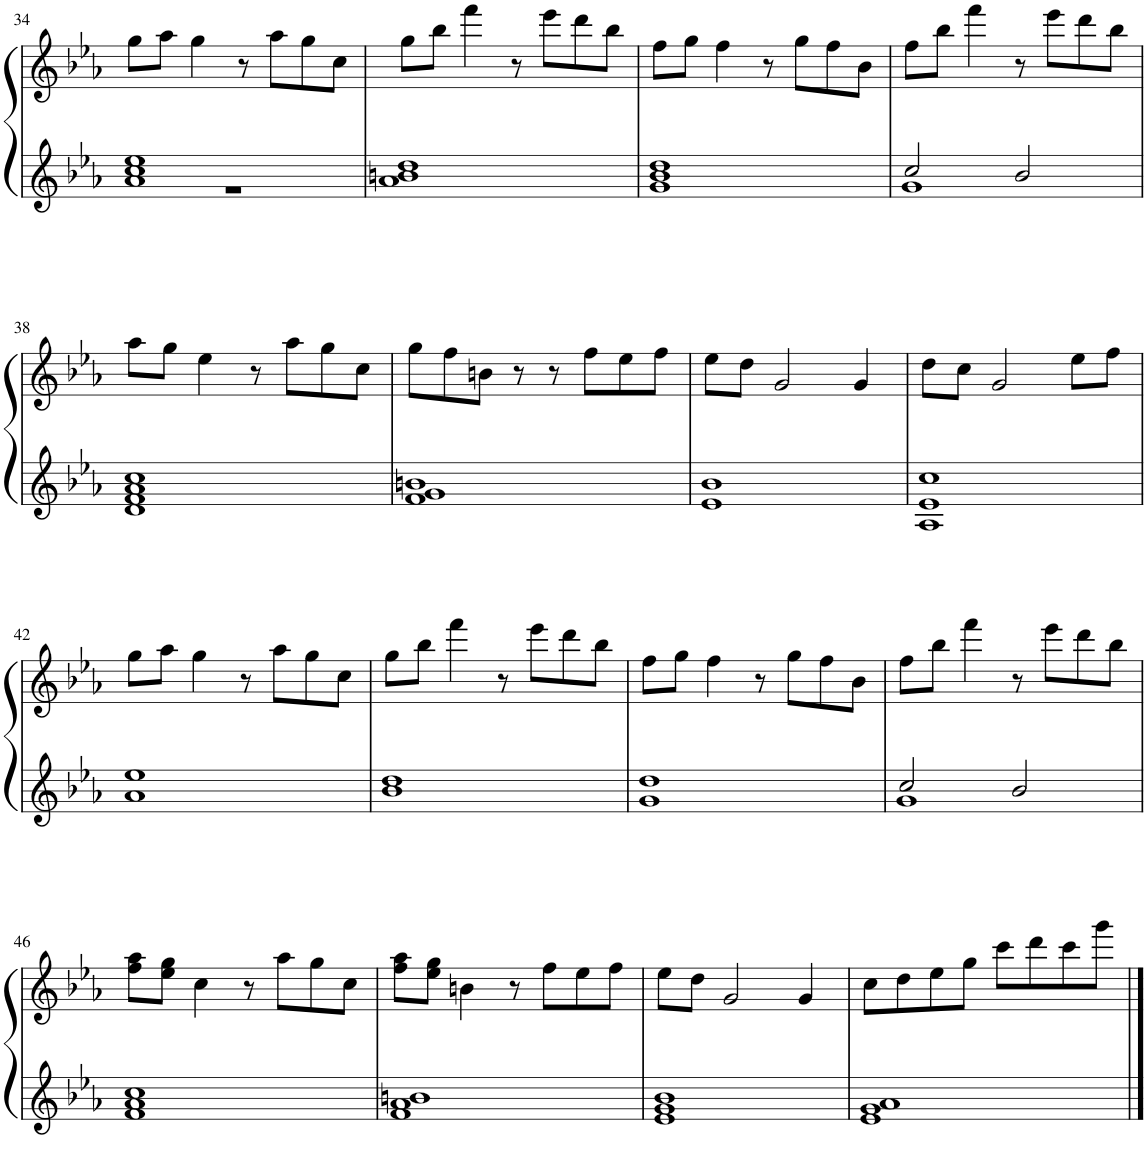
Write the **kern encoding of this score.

**kern	**kern
*part1	*part1
*staff2	*staff1
*I"Piano	*
*I'Pno.	*
!!LO:PB:g=z
*clefG2	*clefG2
*k[b-e-a-]	*k[b-e-a-]
*M4/4	*M4/4
=34	=34
*^	*
1a- 1cc 1ee-	1r	8gg\L
.	.	8aa-\J
.	.	4gg\
.	.	8r
.	.	8aa-\L
.	.	8gg\
.	.	8cc\J
*v	*v	*
=35	=35
1a- 1bn 1dd	8gg\L
.	8bb-\J
.	4fff\
.	8r
.	8eee-\L
.	8ddd\
.	8bb-\J
=36	=36
1g 1b- 1dd	8ff\L
.	8gg\J
.	4ff\
.	8r
.	8gg\L
.	8ff\
.	8b-\J
=37	=37
*^	*
2cc/	1g	8ff\L
.	.	8bb-\J
.	.	4fff\
2b-/	.	8r
.	.	8eee-\L
.	.	8ddd\
.	.	8bb-\J
*v	*v	*
!!LO:LB:g=z
=38	=38
1d 1f 1a- 1cc	8aa-\L
.	8gg\J
.	4ee-\
.	8r
.	8aa-\L
.	8gg\
.	8cc\J
=39	=39
1f 1g 1bn	8gg\L
.	8ff\
.	8bn\J
.	8r
.	8r
.	8ff\L
.	8ee-\
.	8ff\J
=40	=40
1e- 1b-	8ee-\L
.	8dd\J
.	2g/
.	4g/
=41	=41
1A- 1e- 1cc	8dd\L
.	8cc\J
.	2g/
.	8ee-\L
.	8ff\J
!!LO:LB:g=z
=42	=42
1a- 1ee-	8gg\L
.	8aa-\J
.	4gg\
.	8r
.	8aa-\L
.	8gg\
.	8cc\J
=43	=43
1b- 1dd	8gg\L
.	8bb-\J
.	4fff\
.	8r
.	8eee-\L
.	8ddd\
.	8bb-\J
=44	=44
1g 1dd	8ff\L
.	8gg\J
.	4ff\
.	8r
.	8gg\L
.	8ff\
.	8b-\J
=45	=45
*^	*
2cc/	1g	8ff\L
.	.	8bb-\J
.	.	4fff\
2b-/	.	8r
.	.	8eee-\L
.	.	8ddd\
.	.	8bb-\J
*v	*v	*
!!LO:LB:g=z
=46	=46
1f 1a- 1cc	8ff\ 8aa-\L
.	8ee-\ 8gg\J
.	4cc\
.	8r
.	8aa-\L
.	8gg\
.	8cc\J
=47	=47
1f 1a- 1bn	8ff\ 8aa-\L
.	8ee-\ 8gg\J
.	4bn\
.	8r
.	8ff\L
.	8ee-\
.	8ff\J
=48	=48
1e- 1g 1b-	8ee-\L
.	8dd\J
.	2g/
.	4g/
=49	=49
1e- 1g 1a-	8cc\L
.	8dd\
.	8ee-\
.	8gg\J
.	8ccc\L
.	8ddd\
.	8ccc\
.	8ggg\J
==	==
*-	*-
